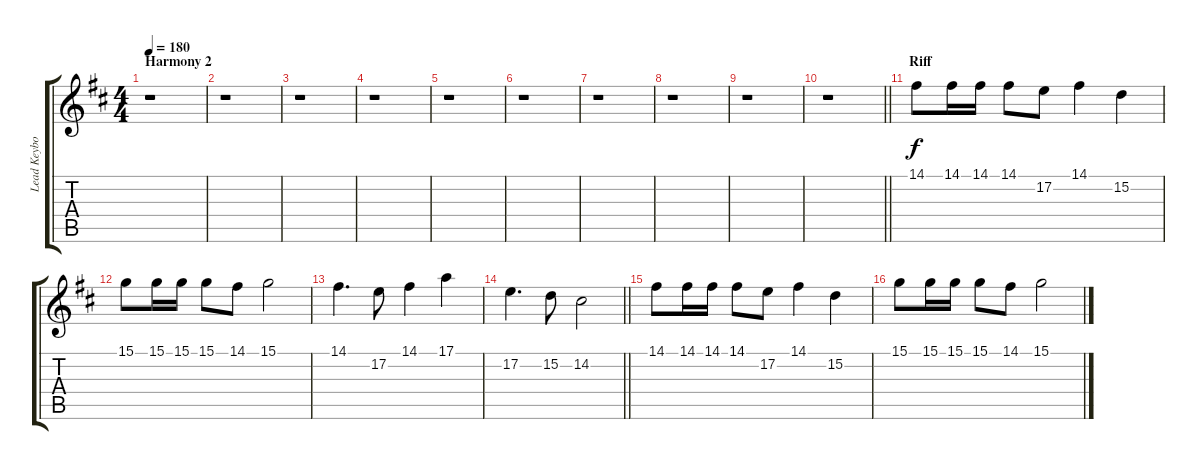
\track ("Lead Keyboard 1: Juha Mäenpää" "Lead Keybo") {instrument brasssection}
\staff {score tabs}
\tuning (E4 B3 G3 D3 A2 E2) {hide}
\ts (4 4)
\section ("" "Harmony 2")
\tempo 180
\clef g2
\ks bminor
r.1{dy f} |
r.1 |
r.1 |
r.1 |
r.1 |
r.1 |
r.1 |
r.1 |
r.1 |
\barLineRight lightlight
r.1 |
\section ("" "Riff")
14.1.8 14.1.16 14.1.16 14.1.8 17.2.8 14.1.4 15.2.4 |
15.1.8 15.1.16 15.1.16 15.1.8 14.1.8 15.1.2 |
14.1.4{d} 17.2.8 14.1.4 17.1.4 |
\barLineRight lightlight
17.2.4{d} 15.2.8 14.2.2 |
14.1.8 14.1.16 14.1.16 14.1.8 17.2.8 14.1.4 15.2.4 |
15.1.8 15.1.16 15.1.16 15.1.8 14.1.8 15.1.2
